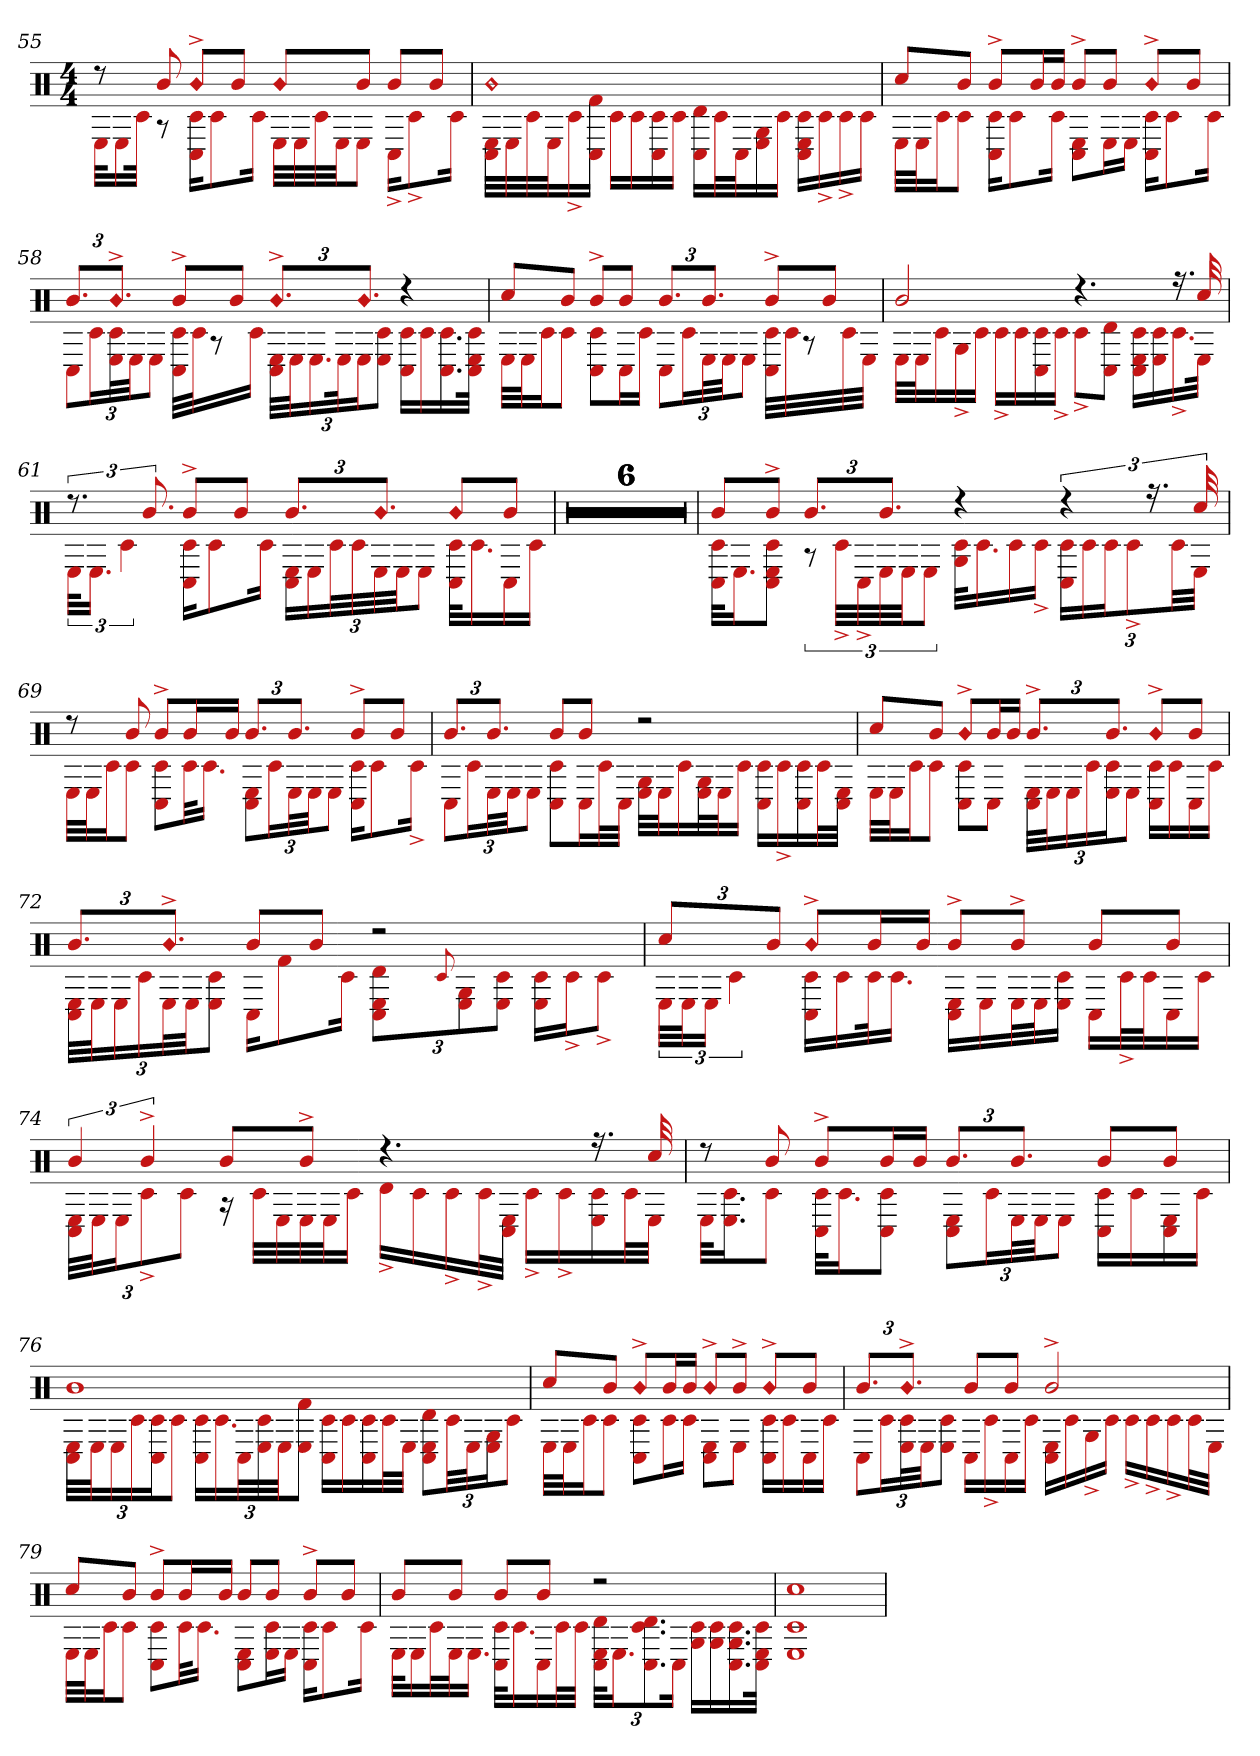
**kern
*part1
*staff1
*clefX
*k[]
*M4/4
=55
*^
8r	32EKLL
.	16E
.	32c#JJk
8b	8r
!LO:N:head=diamond	!
8b^L	16C# 16c#KL
.	8c#
8bJ	.
.	16c#Jk
!LO:N:head=diamond	!
8bL	32ELLL
.	32E
.	32c#
.	32EJJ
8bJ	8EJ
8bL	16C#^KL
.	8c#^
8bJ	.
.	16c#Jk
=56	=56
!LO:N:head=diamond	!
1b	32E 32C#LLL
.	32E
.	32c#
.	32EJ
.	16c#^
.	16f# 16C#JJ
.	16c#LL
.	16c#
.	16C# 16c#
.	16c#JJ
.	16d 16C#LL
.	32c#L
.	32C#J
.	16E 16G
.	16c#JJ
.	16E 16C# 16c#LL
.	16c#^
.	16c#^
.	16c#JJ
=57	=57
8cc#L	32ELLL
.	32EJ
.	16c#J
8bJ	8c#J
8b^L	16C# 16c#KL
.	8c#
16bL	.
16bJJ	16c#Jk
8b^L	8C# 8EL
8bJ	16EL
.	16EJJ
!LO:N:head=diamond	!
8b^L	16C# 16c#KL
.	8c#
8bJ	.
.	16c#Jk
=58	=58
12.bL	12C#L
.	24c#L
!LO:N:head=diamond	!
12.b^J	48E 48c#L
.	48EJJ
.	12EJ
8b^L	32C# 32c#LLL
.	32c#J
.	8r
8bJ	.
.	16c#JJ
!LO:N:head=diamond	!
12.b^L	48C# 48ELLL
.	48EJ
.	24.E
.	48Ek
!LO:N:head=diamond	!
12.bJ	24EJ
.	12E 12c#J
4r	16C# 16c#LL
.	16c#
.	16.C# 16.c#
.	32c# 32C# 32EJJk
=59	=59
8cc#L	32ELLL
.	32EJ
.	16c#J
8bJ	8c#J
8b^L	8C# 8c#L
8bJ	16C#L
.	16c#JJ
12.bL	12C#L
.	24c#L
12.bJ	48EL
.	48EJJ
.	12EJ
8b^L	32C# 32c#LLL
.	32c#
.	8r
8bJ	.
.	32c#
.	32EJJJ
=60	=60
2b	32ELLL
.	32EJ
.	16c#
.	16G^
.	16c#JJ
.	16c#^LL
.	16c#
.	16C# 16c#
.	16c#^JJ
4.r	8c#^L
.	8C# 8dJ
.	16E 16C# 16c#LL
.	16c# 16E
16.r	16.c#^
32cc#	32EJJk
=61	=61
12.r	48EKLL
.	24.EJJ
.	6c#
12.b	.
8b^L	16C# 16c#KL
.	8c#
8bJ	.
.	16c#Jk
12.bL	24C# 24ELL
.	24E
.	48c#L
.	48c#
!LO:N:head=diamond	!
12.bJ	48E
.	48EJJ
.	12EJ
!LO:N:head=diamond	!
8bL	32C# 32c#KLL
.	16.c#
8bJ	16C#
.	16c#JJ
=62	=62
1r	1r
=63	=63
1r	1r
=64	=64
1r	1r
=65	=65
1r	1r
=66	=66
1r	1r
=67	=67
1r	1r
=68	=68
8bL	32C# 32c#KLL
.	16.EJ
8b^J	8C# 8c# 8EJ
12.bL	12r
.	48c#^LLL
.	48C#^
12.bJ	48E
.	48EJJ
.	12EJ
4r	32G 32c#KLL
.	16.c#
.	16c#
.	16c#^JJ
6r	24C# 24c#LL
.	24c#
.	24c#J
.	12c#^
24.r	.
.	48c#LL
48cc#	48EJJJ
=69	=69
8r	32ELLL
.	32EJ
.	16c#J
8b	8c#J
8b^L	8C# 8c#L
16bL	32c#kL
.	16.c#JJ
16bJJ	.
12.bL	12C# 12EL
.	24c#L
12.bJ	48EL
.	48EJJ
.	12EJ
8b^L	16C# 16c#KL
.	8c#
8bJ	.
.	16c#^Jk
=70	=70
12.bL	12C#L
.	24c#L
12.bJ	48EL
.	48EJJ
.	12EJ
8bL	8C# 8c#L
8bJ	16C#L
.	32c#L
.	32C#JJJ
2r	32E 32GLLL
.	32EJ
.	16c#
.	32E 32GL
.	32EJ
.	16c#JJ
.	16C# 16c#LL
.	16c#^
.	16C# 16c#
.	32c#L
.	32C# 32EJJJ
=71	=71
8cc#L	32ELLL
.	32EJ
.	16c#J
8bJ	8c#J
!LO:N:head=diamond	!
8b^L	8C# 8c#L
16bL	8C#J
16bJJ	.
12.b^L	48C# 48ELLL
.	48EJ
.	24E
.	24c#
12.bJ	24c# 24EJ
.	12EJ
!LO:N:head=diamond	!
8b^L	16c# 16C#LL
.	16c#
8bJ	16C#
.	16c#JJ
=72	=72
12.bL	48C# 48ELLL
.	48EJ
.	24E
.	24c#
!LO:N:head=diamond	!
12.b^J	48EL
.	48EJJ
.	12E 12c#J
8bL	16C#KL
.	8f#
8bJ	.
.	16c#Jk
2r	12E 12C# 12dL
.	8qqc#
.	12E 12G
.	12E 12c#J
.	16E 16c#LL
.	16c#^J
.	8c#^J
=73	=73
6cc#	48ELLL
.	48EJ
.	24EJJ
.	6c#
12bJ	.
!LO:N:head=diamond	!
8b^L	16C# 16c#LL
.	16c#
16bL	32c#k
.	16.c#JJ
16bJJ	.
8b^L	16C# 16ELL
.	16E
8b^J	32EL
.	32EJ
.	16E 16c#JJ
8bL	16C#LL
.	32c#^L
.	32c#J
8bJ	16C#
.	16c#JJ
=74	=74
12bJ	48E 48C#LLL
.	48EJ
.	24EJ
6b^	12c#^
.	12c#J
8bL	16r
.	32c#LLL
.	32E
8b^J	32E
.	32EJ
.	16c#JJ
4.r	16d^LL
.	16c#
.	16c#^
.	32c#^L
.	32C# 32EJJJ
.	16c#^LL
.	16c#^
16.r	16E 16c#
.	32c#L
32cc#	32EJJJ
=75	=75
8r	32EKLL
.	16.E 16.c#J
8b	8c#J
8b^L	32C# 32c#KLL
.	16.c#J
16bL	8C# 8c#J
16bJJ	.
12.bL	12C# 12EL
.	24c#L
12.bJ	48EL
.	48EJJ
.	12EJ
8bL	16C# 16c#LL
.	16c#
8bJ	16C# 16E
.	16c#JJ
=76	=76
1b	48C# 48ELLL
.	48EJ
.	24E
.	24c#
.	24C# 24c#J
.	12c#J
.	24C# 24c#LL
.	24.c#
.	48C#L
.	48c# 48E
.	48EJJ
.	12E 12f#J
.	16C# 16c#LL
.	16c#
.	16C# 16c#
.	32c#L
.	32EJJJ
.	12C# 12d 12EL
.	48c#LL
.	48EJ
.	24G 24EJ
.	12c#J
=77	=77
8cc#L	32ELLL
.	32EJ
.	16c#J
8bJ	8c#J
!LO:N:head=diamond	!
8b^L	8C# 8c#L
16bL	16c#L
16bJJ	16c#JJ
!LO:N:head=diamond	!
8b^L	8C# 8EL
8b^J	8EJ
!LO:N:head=diamond	!
8b^L	16c# 16C#LL
.	16c#
8bJ	16C#
.	16c#JJ
=78	=78
12.bL	12C#L
.	24c#L
!LO:N:head=diamond	!
12.b^J	48E 48c#L
.	48EJJ
.	12E 12c#J
8bL	16C#LL
.	16c#^
8bJ	16C#
.	16c#JJ
2b^	16E 16C#LL
.	16c#
.	16G^
.	16c#JJ
.	16c#^LL
.	16c#^
.	16c#^
.	32c#L
.	32EJJJ
=79	=79
8cc#L	32ELLL
.	32EJ
.	16c#J
8bJ	8c#J
8b^L	8C# 8c#L
16bL	32c#kL
.	16.c#JJ
16bJJ	.
8bL	8C# 8EL
8bJ	16c# 16EL
.	16EJJ
8b^L	16C# 16c#KL
.	8c#
8bJ	.
.	16c#Jk
=80	=80
8bL	32EKLL
.	16E
.	32c#L
8bJ	32EJ
.	16.EJJ
8bL	32c# 32C#KLL
.	16.c#
8bJ	16C#
.	32c#L
.	32c#JJJ
2r	48C# 48d 48EKLL
.	24.EJ
.	12.C# 12.d 12.c#
.	24C#Jk
.	16c# 16GLL
.	16c# 16G
.	16.C# 16.G 16.c#
.	32E 32c# 32C#JJk
=81	=81
1cc#	1c# 1E
*v	*v
=
*-
